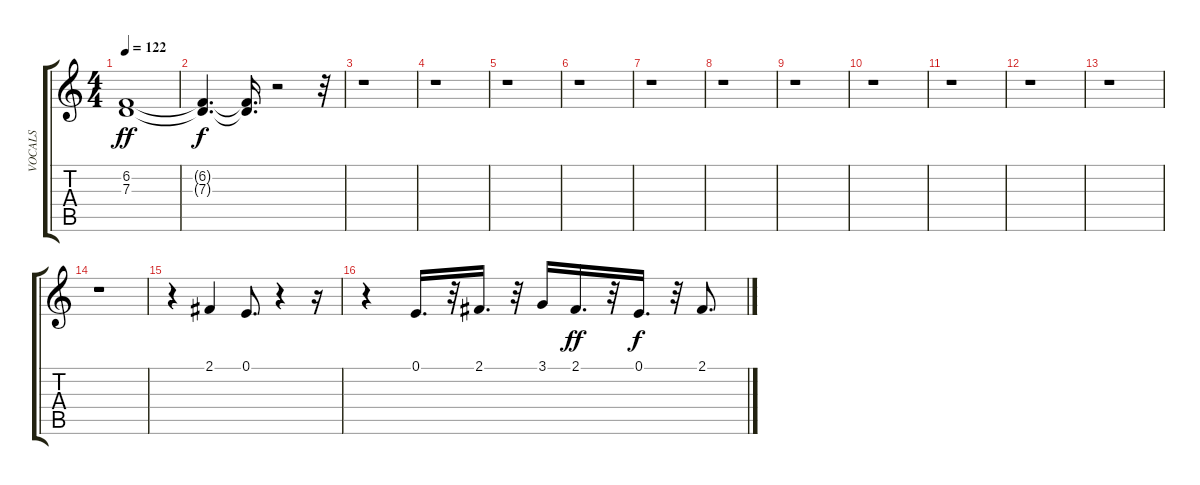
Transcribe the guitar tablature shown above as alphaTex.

\track ("VOCALS" "VOCALS") {instrument synthvoice}
\staff {score tabs}
\tuning (E4 B3 G3 D3 A2 E2) {hide}
\ts (4 4)
\tempo 122
\clef g2
\ks c
(6.2 7.3).1{dy ff} |
(6.2{t} 7.3{t}).4{d dy f} (6.2{t} 7.3{t}).16{d} r.2 r.32 |
r.1 |
r.1 |
r.1 |
r.1 |
r.1 |
r.1 |
r.1 |
r.1 |
r.1 |
r.1 |
r.1 |
r.1 |
r.4 2.1.4 0.1.8{d} r.4 r.16 |
r.4 0.1.16{d} r.32 2.1.16{d} r.32 3.1.16 2.1.16{d dy ff} r.32 0.1.16{d dy f} r.32 2.1.8{d}
